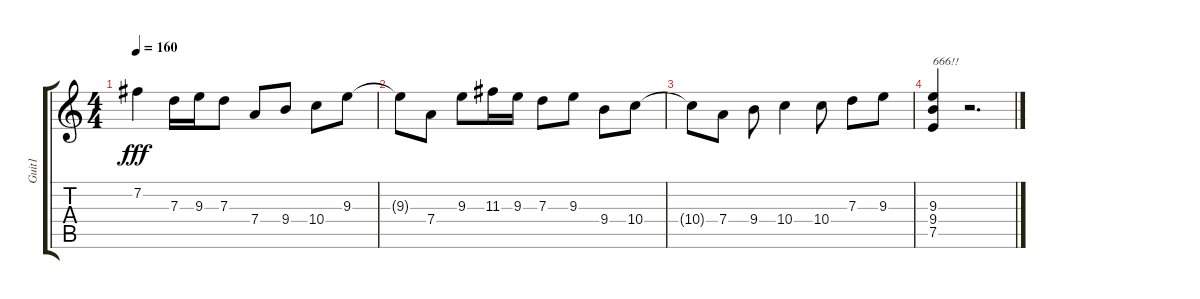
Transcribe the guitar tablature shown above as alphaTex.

\track ("Guit1" "Guit1") {instrument overdrivenguitar}
\staff {score tabs}
\tuning (E4 B3 G3 D3 A2 E2) {hide}
\ts (4 4)
\tempo 160
\clef g2
\ks c
7.2.4{dy fff} 7.3.16 9.3.16 7.3.8 7.4.8 9.4.8 10.4.8 9.3.8 |
9.3{t}.8 7.4.8 9.3.8 11.3.16 9.3.16 7.3.8 9.3.8 9.4.8 10.4.8 |
10.4{t}.8 7.4.8 9.4.8 10.4.4 10.4.8 7.3.8 9.3.8 |
(9.3 9.4 7.5).4{txt "666!!"} r.2{d}
